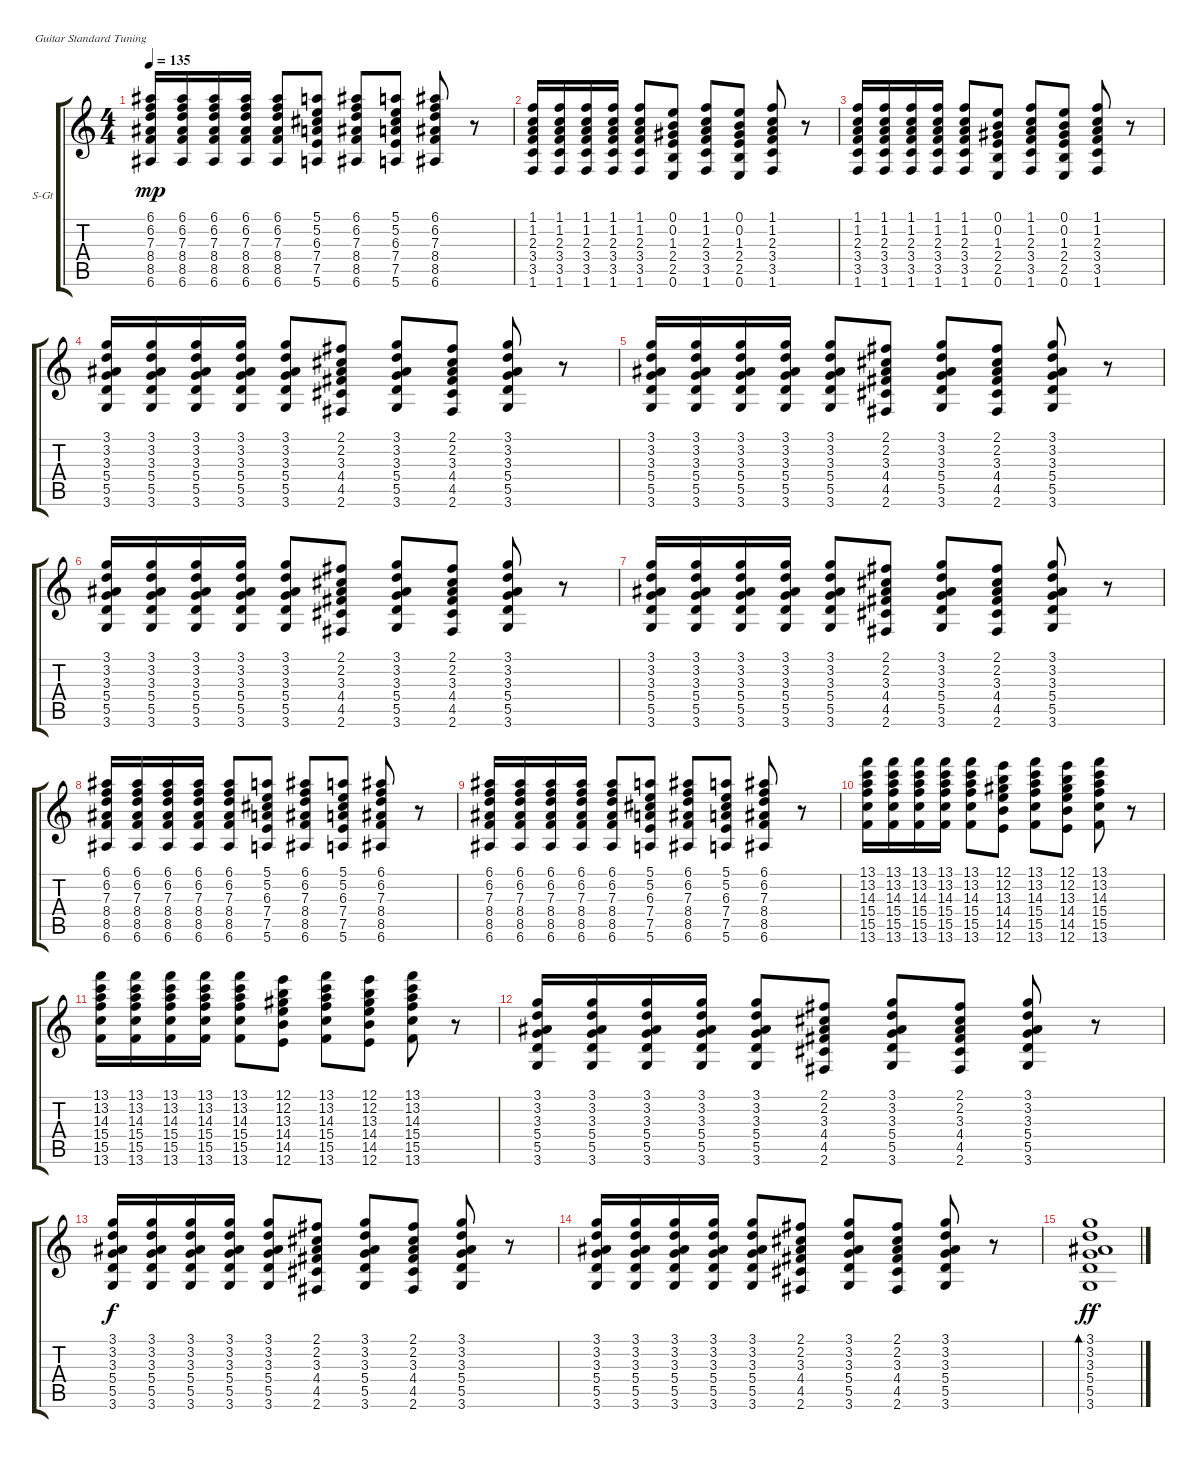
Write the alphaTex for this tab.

\bracketExtendMode groupsimilarinstruments
\firstSystemTrackNameOrientation horizontal
\otherSystemsTrackNameOrientation horizontal
\track ("Ритм гитара" "S-Gt") {instrument acousticguitarsteel}
\staff {score tabs}
\tuning (E4 B3 G3 D3 A2 E2)
\ts (4 4)
\tempo 135
\clef g2
\ks c
(6.1 6.2 7.3 8.4 8.5 6.6).16{dy mp} (6.1 6.2 7.3 8.4 8.5 6.6).16 (6.1 6.2 7.3 8.4 8.5 6.6).16 (6.1 6.2 7.3 8.4 8.5 6.6).16 (6.1 6.2 7.3 8.4 8.5 6.6).8 (5.1 5.2 6.3 7.4 7.5 5.6).8 (6.1 6.2 7.3 8.4 8.5 6.6).8 (5.1 5.2 6.3 7.4 7.5 5.6).8 (6.1 6.2 7.3 8.4 8.5 6.6).8 r.8 |
(1.1 1.2 2.3 3.4 3.5 1.6).16 (1.1 1.2 2.3 3.4 3.5 1.6).16 (1.1 1.2 2.3 3.4 3.5 1.6).16 (1.1 1.2 2.3 3.4 3.5 1.6).16 (1.1 1.2 2.3 3.4 3.5 1.6).8 (0.1 0.2 1.3 2.4 2.5 0.6).8 (1.1 1.2 2.3 3.4 3.5 1.6).8 (0.1 0.2 1.3 2.4 2.5 0.6).8 (1.1 1.2 2.3 3.4 3.5 1.6).8 r.8 |
(1.1 1.2 2.3 3.4 3.5 1.6).16 (1.1 1.2 2.3 3.4 3.5 1.6).16 (1.1 1.2 2.3 3.4 3.5 1.6).16 (1.1 1.2 2.3 3.4 3.5 1.6).16 (1.1 1.2 2.3 3.4 3.5 1.6).8 (0.1 0.2 1.3 2.4 2.5 0.6).8 (1.1 1.2 2.3 3.4 3.5 1.6).8 (0.1 0.2 1.3 2.4 2.5 0.6).8 (1.1 1.2 2.3 3.4 3.5 1.6).8 r.8 |
(3.1 3.2 3.3 5.4 5.5 3.6).16 (3.1 3.2 3.3 5.4 5.5 3.6).16 (3.1 3.2 3.3 5.4 5.5 3.6).16 (3.1 3.2 3.3 5.4 5.5 3.6).16 (3.1 3.2 3.3 5.4 5.5 3.6).8 (2.1 2.2 3.3 4.4 4.5 2.6).8 (3.1 3.2 3.3 5.4 5.5 3.6).8 (2.1 2.2 3.3 4.4 4.5 2.6).8 (3.1 3.2 3.3 5.4 5.5 3.6).8 r.8 |
(3.1 3.2 3.3 5.4 5.5 3.6).16 (3.1 3.2 3.3 5.4 5.5 3.6).16 (3.1 3.2 3.3 5.4 5.5 3.6).16 (3.1 3.2 3.3 5.4 5.5 3.6).16 (3.1 3.2 3.3 5.4 5.5 3.6).8 (2.1 2.2 3.3 4.4 4.5 2.6).8 (3.1 3.2 3.3 5.4 5.5 3.6).8 (2.1 2.2 3.3 4.4 4.5 2.6).8 (3.1 3.2 3.3 5.4 5.5 3.6).8 r.8 |
(3.1 3.2 3.3 5.4 5.5 3.6).16 (3.1 3.2 3.3 5.4 5.5 3.6).16 (3.1 3.2 3.3 5.4 5.5 3.6).16 (3.1 3.2 3.3 5.4 5.5 3.6).16 (3.1 3.2 3.3 5.4 5.5 3.6).8 (2.1 2.2 3.3 4.4 4.5 2.6).8 (3.1 3.2 3.3 5.4 5.5 3.6).8 (2.1 2.2 3.3 4.4 4.5 2.6).8 (3.1 3.2 3.3 5.4 5.5 3.6).8 r.8 |
(3.1 3.2 3.3 5.4 5.5 3.6).16 (3.1 3.2 3.3 5.4 5.5 3.6).16 (3.1 3.2 3.3 5.4 5.5 3.6).16 (3.1 3.2 3.3 5.4 5.5 3.6).16 (3.1 3.2 3.3 5.4 5.5 3.6).8 (2.1 2.2 3.3 4.4 4.5 2.6).8 (3.1 3.2 3.3 5.4 5.5 3.6).8 (2.1 2.2 3.3 4.4 4.5 2.6).8 (3.1 3.2 3.3 5.4 5.5 3.6).8 r.8 |
(6.1 6.2 7.3 8.4 8.5 6.6).16 (6.1 6.2 7.3 8.4 8.5 6.6).16 (6.1 6.2 7.3 8.4 8.5 6.6).16 (6.1 6.2 7.3 8.4 8.5 6.6).16 (6.1 6.2 7.3 8.4 8.5 6.6).8 (5.1 5.2 6.3 7.4 7.5 5.6).8 (6.1 6.2 7.3 8.4 8.5 6.6).8 (5.1 5.2 6.3 7.4 7.5 5.6).8 (6.1 6.2 7.3 8.4 8.5 6.6).8 r.8 |
(6.1 6.2 7.3 8.4 8.5 6.6).16 (6.1 6.2 7.3 8.4 8.5 6.6).16 (6.1 6.2 7.3 8.4 8.5 6.6).16 (6.1 6.2 7.3 8.4 8.5 6.6).16 (6.1 6.2 7.3 8.4 8.5 6.6).8 (5.1 5.2 6.3 7.4 7.5 5.6).8 (6.1 6.2 7.3 8.4 8.5 6.6).8 (5.1 5.2 6.3 7.4 7.5 5.6).8 (6.1 6.2 7.3 8.4 8.5 6.6).8 r.8 |
(13.1 13.2 14.3 15.4 15.5 13.6).16 (13.1 13.2 14.3 15.4 15.5 13.6).16 (13.1 13.2 14.3 15.4 15.5 13.6).16 (13.1 13.2 14.3 15.4 15.5 13.6).16 (13.1 13.2 14.3 15.4 15.5 13.6).8 (12.1 12.2 13.3 14.4 14.5 12.6).8 (13.1 13.2 14.3 15.4 15.5 13.6).8 (12.1 12.2 13.3 14.4 14.5 12.6).8 (13.1 13.2 14.3 15.4 15.5 13.6).8 r.8 |
(13.1 13.2 14.3 15.4 15.5 13.6).16 (13.1 13.2 14.3 15.4 15.5 13.6).16 (13.1 13.2 14.3 15.4 15.5 13.6).16 (13.1 13.2 14.3 15.4 15.5 13.6).16 (13.1 13.2 14.3 15.4 15.5 13.6).8 (12.1 12.2 13.3 14.4 14.5 12.6).8 (13.1 13.2 14.3 15.4 15.5 13.6).8 (12.1 12.2 13.3 14.4 14.5 12.6).8 (13.1 13.2 14.3 15.4 15.5 13.6).8 r.8 |
(3.1 3.2 3.3 5.4 5.5 3.6).16 (3.1 3.2 3.3 5.4 5.5 3.6).16 (3.1 3.2 3.3 5.4 5.5 3.6).16 (3.1 3.2 3.3 5.4 5.5 3.6).16 (3.1 3.2 3.3 5.4 5.5 3.6).8 (2.1 2.2 3.3 4.4 4.5 2.6).8 (3.1 3.2 3.3 5.4 5.5 3.6).8 (2.1 2.2 3.3 4.4 4.5 2.6).8 (3.1 3.2 3.3 5.4 5.5 3.6).8 r.8 |
(3.1 3.2 3.3 5.4 5.5 3.6).16{dy f} (3.1 3.2 3.3 5.4 5.5 3.6).16 (3.1 3.2 3.3 5.4 5.5 3.6).16 (3.1 3.2 3.3 5.4 5.5 3.6).16 (3.1 3.2 3.3 5.4 5.5 3.6).8 (2.1 2.2 3.3 4.4 4.5 2.6).8 (3.1 3.2 3.3 5.4 5.5 3.6).8 (2.1 2.2 3.3 4.4 4.5 2.6).8 (3.1 3.2 3.3 5.4 5.5 3.6).8 r.8 |
(3.1 3.2 3.3 5.4 5.5 3.6).16 (3.1 3.2 3.3 5.4 5.5 3.6).16 (3.1 3.2 3.3 5.4 5.5 3.6).16 (3.1 3.2 3.3 5.4 5.5 3.6).16 (3.1 3.2 3.3 5.4 5.5 3.6).8 (2.1 2.2 3.3 4.4 4.5 2.6).8 (3.1 3.2 3.3 5.4 5.5 3.6).8 (2.1 2.2 3.3 4.4 4.5 2.6).8 (3.1 3.2 3.3 5.4 5.5 3.6).8 r.8 |
(3.1 3.2 3.3 5.4 5.5 3.6).1{bd 240 dy ff}
